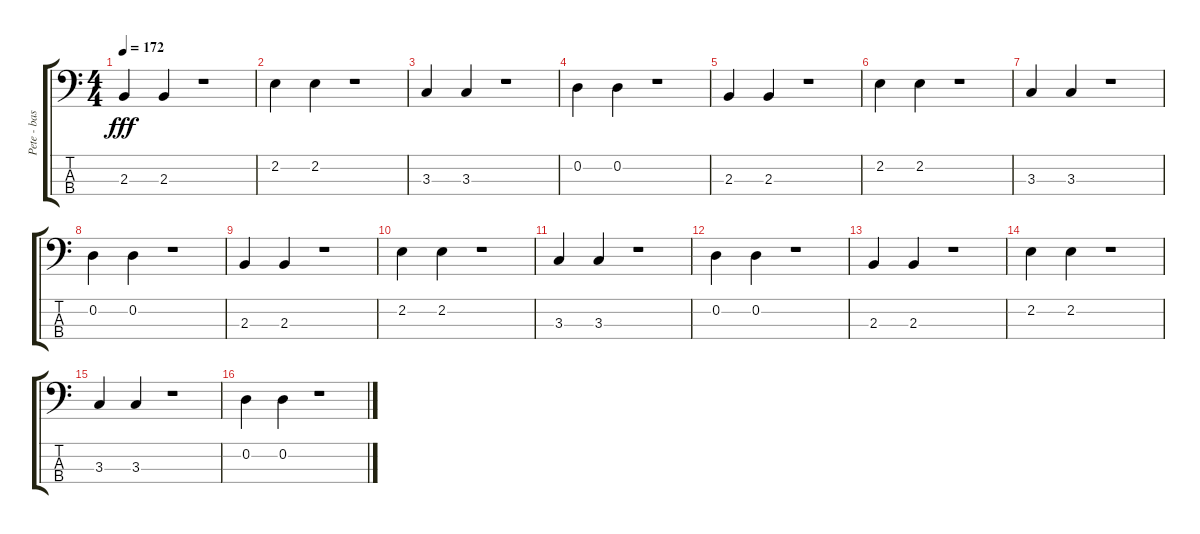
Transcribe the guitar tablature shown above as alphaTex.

\track ("Pete - bass guitar" "Pete - bas") {instrument electricbassfinger}
\staff {score tabs}
\tuning (G2 D2 A1 E1) {hide}
\ts (4 4)
\tempo 172
\clef f4
\ks c
2.3.4{dy fff} 2.3.4 r.1 |
2.2.4 2.2.4 r.1 |
3.3.4 3.3.4 r.1 |
0.2.4 0.2.4 r.1 |
2.3.4 2.3.4 r.1 |
2.2.4 2.2.4 r.1 |
3.3.4 3.3.4 r.1 |
0.2.4 0.2.4 r.1 |
2.3.4 2.3.4 r.1 |
2.2.4 2.2.4 r.1 |
3.3.4 3.3.4 r.1 |
0.2.4 0.2.4 r.1 |
2.3.4 2.3.4 r.1 |
2.2.4 2.2.4 r.1 |
3.3.4 3.3.4 r.1 |
0.2.4 0.2.4 r.1
